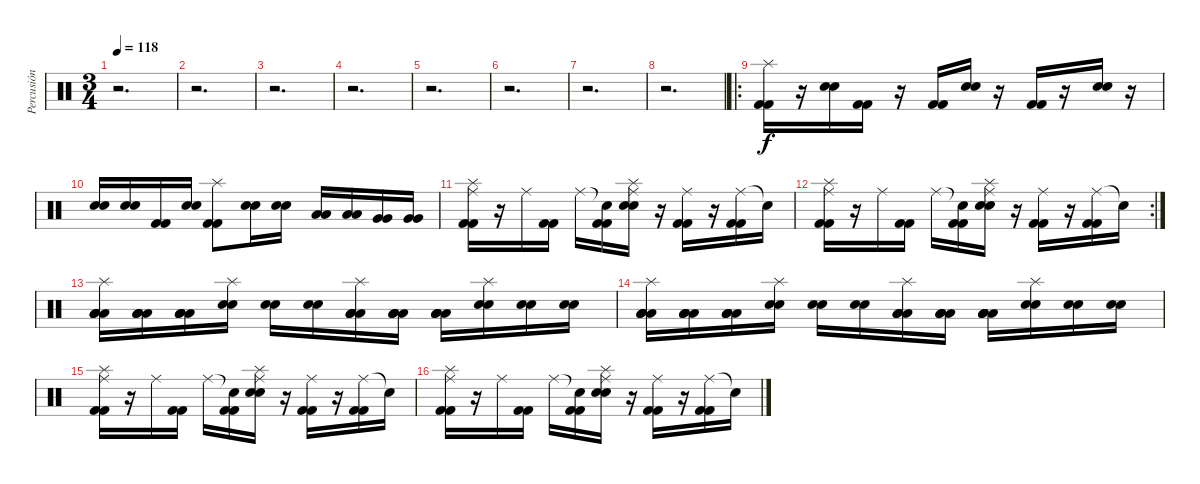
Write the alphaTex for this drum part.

\track ("Percusión" "Percusión") {instrument percussion}
\staff {score}
\articulation defaults
\ts (3 4)
\tempo 118
\clef neutral
\ks c
r.2{d dy f} |
r.2{d} |
r.2{d} |
r.2{d} |
r.2{d} |
r.2{d} |
r.2{d} |
r.2{d} |
\ro
("Splash (hit)" "Kick (hit) 2" "Kick (hit) 2").16 r.16 ("Electric Snare (hit)" "Electric Snare (hit)").16 ("Kick (hit) 2" "Kick (hit) 2").16 r.16 ("Kick (hit) 2" "Kick (hit) 2").16 ("Electric Snare (hit)" "Electric Snare (hit)").16 r.16 ("Kick (hit) 2" "Kick (hit) 2").16 r.16 ("Electric Snare (hit)" "Electric Snare (hit)").16 r.16 |
("Electric Snare (hit)" "Electric Snare (hit)").16 ("Electric Snare (hit)" "Electric Snare (hit)").16 ("Kick (hit) 2" "Kick (hit) 2").16 ("Electric Snare (hit)" "Electric Snare (hit)").16 ("Splash (hit)" "Kick (hit) 2" "Kick (hit) 2").8 ("Electric Snare (hit)" "Electric Snare (hit)").16 ("Electric Snare (hit)" "Electric Snare (hit)").16 ("Low Tom (hit)" "Low Tom (hit)").16 ("Low Tom (hit)" "Low Tom (hit)").16 ("Very Low Tom (hit)" "Very Low Tom (hit)").16 ("Very Low Tom (hit)" "Very Low Tom (hit)").16 |
("Ride (middle)" "Splash (hit)" "Kick (hit) 2" "Kick (hit) 2").16 r.16 "Ride (middle)".16 ("Kick (hit) 2" "Kick (hit) 2").16 "Ride (middle)".16 ("Snare (hit)"{t} "Kick (hit) 2" "Kick (hit) 2").16 ("Ride (middle)" "Splash (hit)" "Electric Snare (hit)" "Electric Snare (hit)").16 r.16 ("Ride (middle)" "Kick (hit) 2" "Kick (hit) 2").16 r.16 ("Ride (middle)" "Kick (hit) 2" "Kick (hit) 2").16 "Snare (hit)"{t}.16 |
\rc 2
("Ride (middle)" "Splash (hit)" "Kick (hit) 2" "Kick (hit) 2").16 r.16 "Ride (middle)".16 ("Kick (hit) 2" "Kick (hit) 2").16 "Ride (middle)".16 ("Snare (hit)"{t} "Kick (hit) 2" "Kick (hit) 2").16 ("Ride (middle)" "Splash (hit)" "Electric Snare (hit)" "Electric Snare (hit)").16 r.16 ("Ride (middle)" "Kick (hit) 2" "Kick (hit) 2").16 r.16 ("Ride (middle)" "Kick (hit) 2" "Kick (hit) 2").16 "Snare (hit)"{t}.16 |
("Splash (hit)" "Low Tom (hit)" "Low Tom (hit)" "Low Tom (hit)" "Low Tom (hit)").16 ("Low Tom (hit)" "Low Tom (hit)" "Low Tom (hit)" "Low Tom (hit)").16 ("Low Tom (hit)" "Low Tom (hit)" "Low Tom (hit)" "Low Tom (hit)").16 ("Splash (hit)" "Electric Snare (hit)" "Electric Snare (hit)").16 ("Electric Snare (hit)" "Electric Snare (hit)").16 ("Electric Snare (hit)" "Electric Snare (hit)").16 ("Splash (hit)" "Low Tom (hit)" "Low Tom (hit)" "Low Tom (hit)" "Low Tom (hit)").16 ("Low Tom (hit)" "Low Tom (hit)" "Low Tom (hit)" "Low Tom (hit)").16 ("Low Tom (hit)" "Low Tom (hit)" "Low Tom (hit)" "Low Tom (hit)").16 ("Splash (hit)" "Electric Snare (hit)" "Electric Snare (hit)").16 ("Electric Snare (hit)" "Electric Snare (hit)").16 ("Electric Snare (hit)" "Electric Snare (hit)").16 |
("Splash (hit)" "Low Tom (hit)" "Low Tom (hit)" "Low Tom (hit)" "Low Tom (hit)").16 ("Low Tom (hit)" "Low Tom (hit)" "Low Tom (hit)" "Low Tom (hit)").16 ("Low Tom (hit)" "Low Tom (hit)" "Low Tom (hit)" "Low Tom (hit)").16 ("Splash (hit)" "Electric Snare (hit)" "Electric Snare (hit)").16 ("Electric Snare (hit)" "Electric Snare (hit)").16 ("Electric Snare (hit)" "Electric Snare (hit)").16 ("Splash (hit)" "Low Tom (hit)" "Low Tom (hit)" "Low Tom (hit)" "Low Tom (hit)").16 ("Low Tom (hit)" "Low Tom (hit)" "Low Tom (hit)" "Low Tom (hit)").16 ("Low Tom (hit)" "Low Tom (hit)" "Low Tom (hit)" "Low Tom (hit)").16 ("Splash (hit)" "Electric Snare (hit)" "Electric Snare (hit)").16 ("Electric Snare (hit)" "Electric Snare (hit)").16 ("Electric Snare (hit)" "Electric Snare (hit)").16 |
("Ride (middle)" "Splash (hit)" "Kick (hit) 2" "Kick (hit) 2").16 r.16 "Ride (middle)".16 ("Kick (hit) 2" "Kick (hit) 2").16 "Ride (middle)".16 ("Snare (hit)"{t} "Kick (hit) 2" "Kick (hit) 2").16 ("Ride (middle)" "Splash (hit)" "Electric Snare (hit)" "Electric Snare (hit)").16 r.16 ("Ride (middle)" "Kick (hit) 2" "Kick (hit) 2").16 r.16 ("Ride (middle)" "Kick (hit) 2" "Kick (hit) 2").16 "Snare (hit)"{t}.16 |
("Ride (middle)" "Splash (hit)" "Kick (hit) 2" "Kick (hit) 2").16 r.16 "Ride (middle)".16 ("Kick (hit) 2" "Kick (hit) 2").16 "Ride (middle)".16 ("Snare (hit)"{t} "Kick (hit) 2" "Kick (hit) 2").16 ("Ride (middle)" "Splash (hit)" "Electric Snare (hit)" "Electric Snare (hit)").16 r.16 ("Ride (middle)" "Kick (hit) 2" "Kick (hit) 2").16 r.16 ("Ride (middle)" "Kick (hit) 2" "Kick (hit) 2").16 "Snare (hit)"{t}.16
